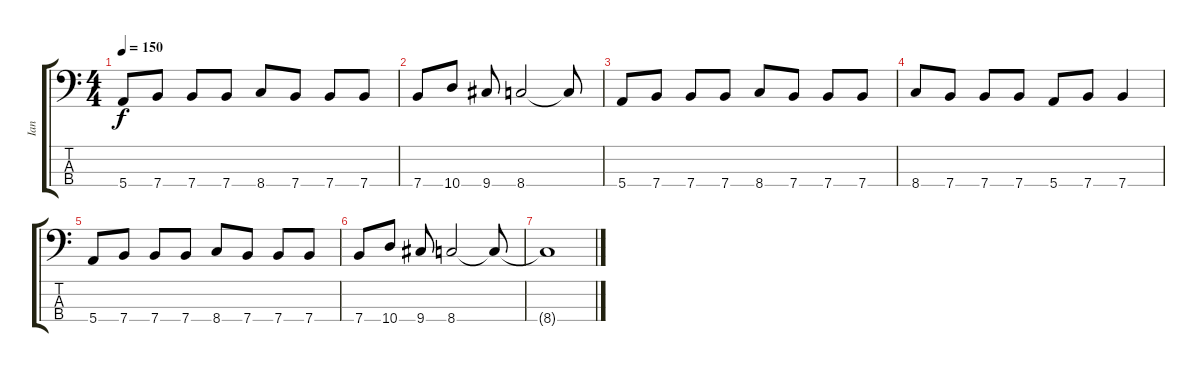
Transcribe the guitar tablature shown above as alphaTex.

\track ("Ian" "Ian") {instrument electricbasspick}
\staff {score tabs}
\tuning (G2 D2 A1 E1) {hide}
\ts (4 4)
\tempo 150
\clef f4
\ks c
5.4.8{dy f} 7.4.8 7.4.8 7.4.8 8.4.8 7.4.8 7.4.8 7.4.8 |
7.4.8 10.4.8 9.4.8 8.4.2 8.4{t}.8 |
5.4.8 7.4.8 7.4.8 7.4.8 8.4.8 7.4.8 7.4.8 7.4.8 |
8.4.8 7.4.8 7.4.8 7.4.8 5.4.8 7.4.8 7.4.4 |
5.4.8 7.4.8 7.4.8 7.4.8 8.4.8 7.4.8 7.4.8 7.4.8 |
7.4.8 10.4.8 9.4.8 8.4.2 8.4{t}.8 |
8.4{t}.1
